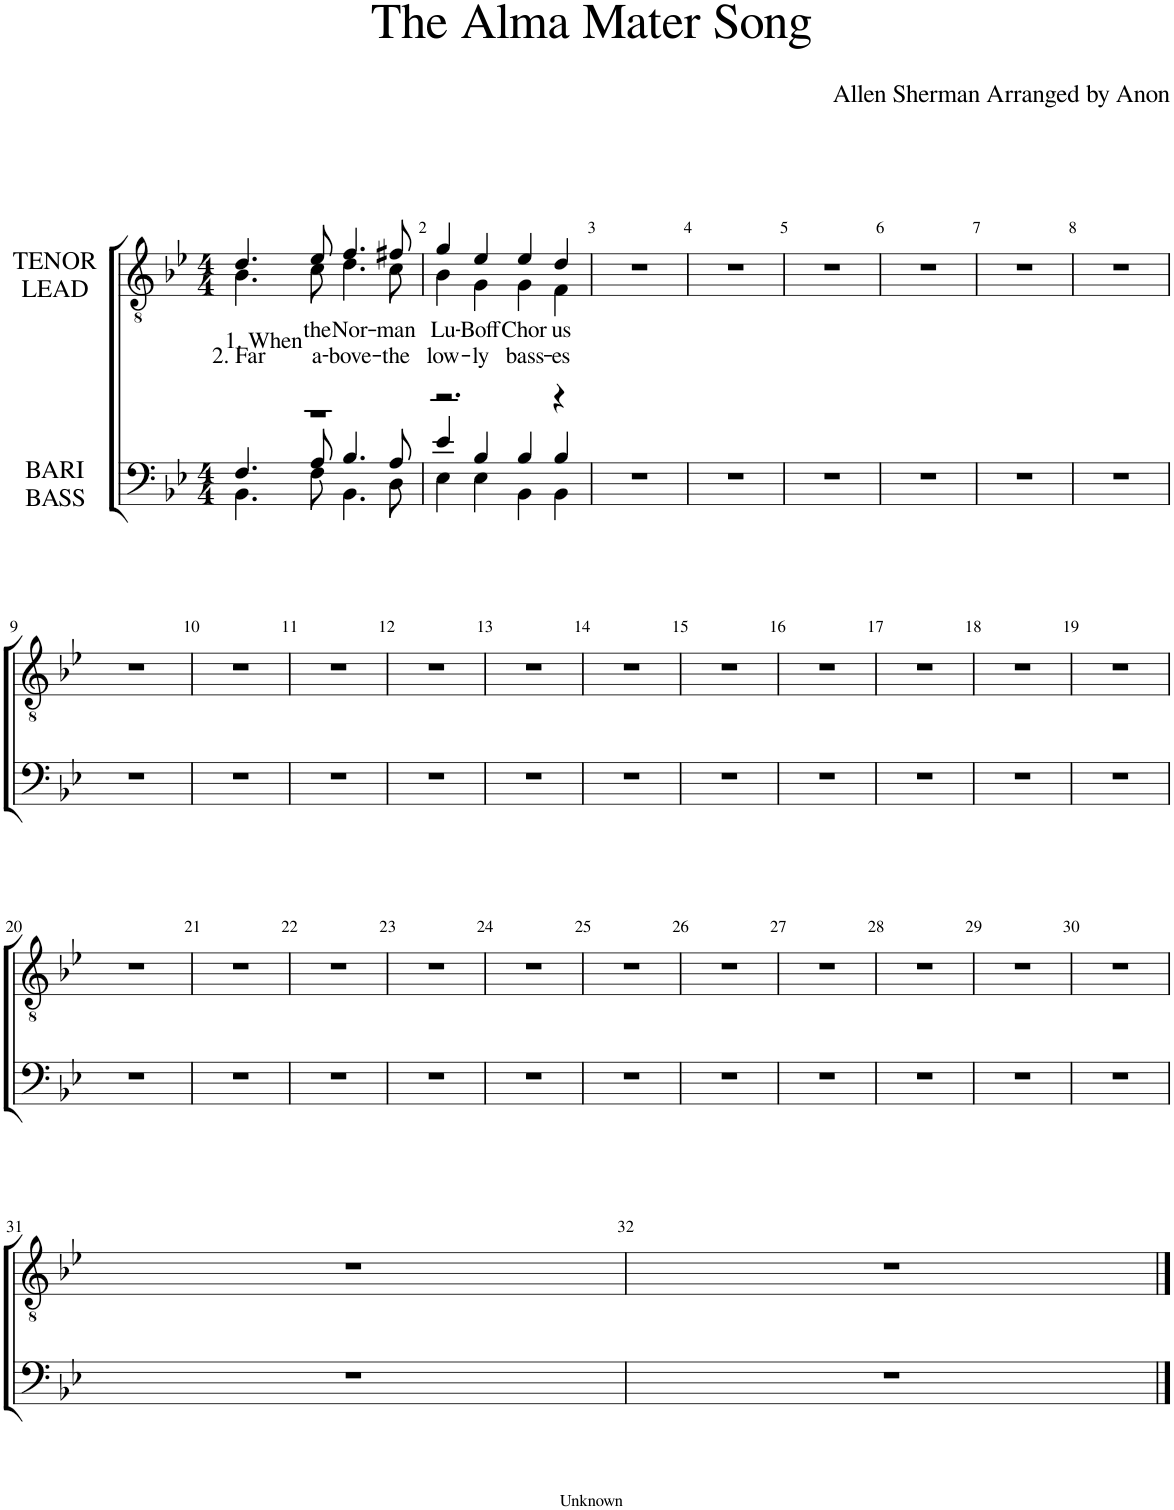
**kern	**kern	**text	**text
*part2	*part1	*part1	*part1
*staff2	*staff1	*staff1	*staff1
*I"BARI BASS	*I"TENOR LEAD	*	*
*clefF4	*clefGv2	*	*
*k[b-e-]	*k[b-e-]	*	*
*M4/4	*M4/4	*	*
=1	=1	=1	=1
*^	*	*	*
*	*^	*	*	*
!	!	!	!	!LO:LY:b	!LO:LY:b
*	*	*	*^	*	*
1r	4.F/	4.BB-\	4.d/	4.B-\	1. When	2. Far
!	!	!	!	!	!LO:LY:b	!LO:LY:b
.	8A/	8F\	8e-/	8c\	the	a-
!	!	!	!	!	!LO:LY:b	!LO:LY:b
.	4.B-/	4.BB-\	4.f/	4.d\	Nor-	-bove-
!	!	!	!	!	!LO:LY:b	!LO:LY:b
.	8A/	8D\	8f#X/	8c\	-man	the
=2	=2	=2	=2	=2	=2	=2
!	!	!	!	!	!LO:LY:b	!LO:LY:b
2.r	4e-/	4E-\	4g/	4B-\	Lu-	low-
!	!	!	!	!	!LO:LY:b	!LO:LY:b
.	4B-/	4E-\	4e-/	4G\	-Boff	-ly
!	!	!	!	!	!LO:LY:b	!LO:LY:b
.	4B-/	4BB-\	4e-/	4G\	Chor	bass-
!	!	!	!	!	!LO:LY:b	!LO:LY:b
4r	4B-/	4BB-\	4d/	4F\	us	-es
*v	*v	*v	*	*	*	*
*	*v	*v	*	*
=3	=3	=3	=3
1r	1r	.	.
=4	=4	=4	=4
1r	1r	.	.
=5	=5	=5	=5
1r	1r	.	.
=6	=6	=6	=6
1r	1r	.	.
=7	=7	=7	=7
1r	1r	.	.
=8	=8	=8	=8
1r	1r	.	.
!!LO:LB:g=z
=9	=9	=9	=9
1r	1r	.	.
=10	=10	=10	=10
1r	1r	.	.
=11	=11	=11	=11
1r	1r	.	.
=12	=12	=12	=12
1r	1r	.	.
=13	=13	=13	=13
1r	1r	.	.
=14	=14	=14	=14
1r	1r	.	.
=15	=15	=15	=15
1r	1r	.	.
=16	=16	=16	=16
1r	1r	.	.
=17	=17	=17	=17
1r	1r	.	.
=18	=18	=18	=18
1r	1r	.	.
=19	=19	=19	=19
1r	1r	.	.
!!LO:LB:g=z
=20	=20	=20	=20
1r	1r	.	.
=21	=21	=21	=21
1r	1r	.	.
=22	=22	=22	=22
1r	1r	.	.
=23	=23	=23	=23
1r	1r	.	.
=24	=24	=24	=24
1r	1r	.	.
=25	=25	=25	=25
1r	1r	.	.
=26	=26	=26	=26
1r	1r	.	.
=27	=27	=27	=27
1r	1r	.	.
=28	=28	=28	=28
1r	1r	.	.
=29	=29	=29	=29
1r	1r	.	.
=30	=30	=30	=30
1r	1r	.	.
!!LO:LB:g=z
=31	=31	=31	=31
1r	1r	.	.
=32	=32	=32	=32
1r	1r	.	.
==	==	==	==
*-	*-	*-	*-
